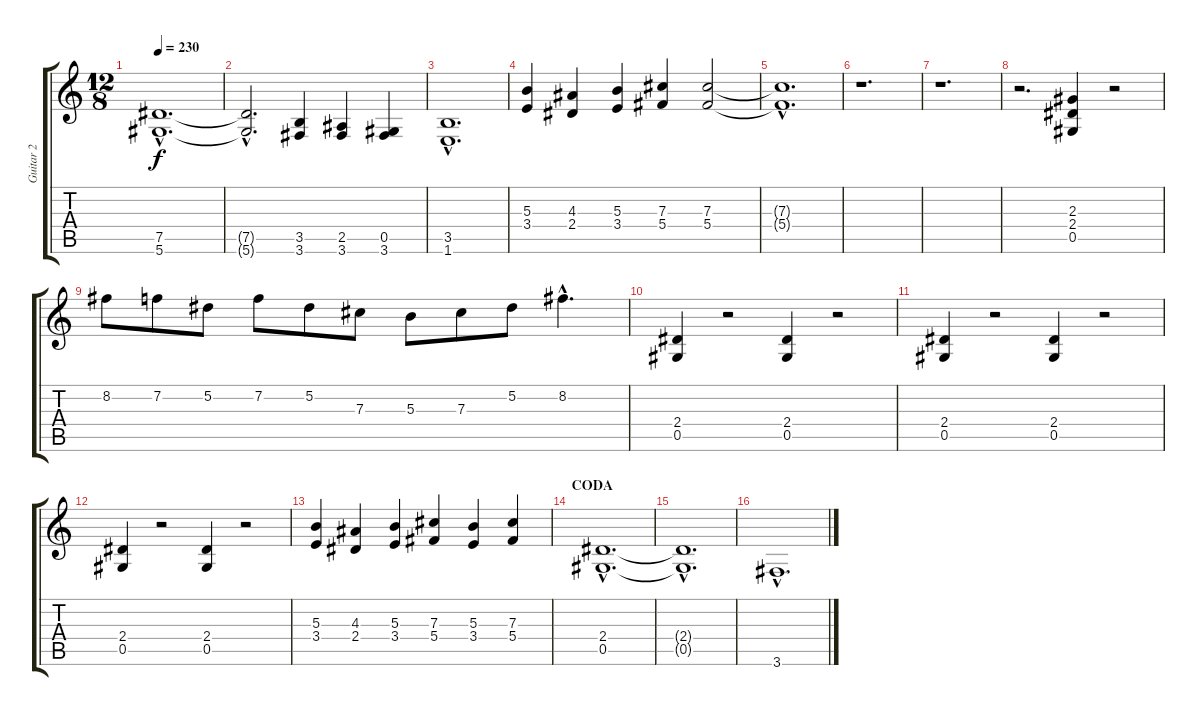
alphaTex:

\track ("Guitar 2" "Guitar 2") {instrument distortionguitar}
\staff {score tabs}
\tuning (Eb4 Bb3 Gb3 Db3 Ab2 Eb2) {hide}
\ts (12 8)
\tempo 230
\clef g2
\ks c
(7.5{hac} 5.6{hac}).1{d dy f} |
(7.5{hac t} 5.6{hac t}).2{d} (3.5 3.6).4 (2.5 3.6).4 (0.5 3.6).4 |
(3.5{hac} 1.6{hac}).1{d} |
(5.3 3.4).4 (4.3 2.4).4 (5.3 3.4).4 (7.3 5.4).4 (7.3 5.4).2 |
(7.3{hac t} 5.4{hac t}).1{d} |
r.1{d} |
r.1{d} |
r.2{d} (2.3 2.4 0.5).4 r.2 |
8.2.8 7.2.8 5.2.8 7.2.8 5.2.8 7.3.8 5.3.8 7.3.8 5.2.8 8.2{hac}.4{d} |
(2.4 0.5).4 r.2 (2.4 0.5).4 r.2 |
(2.4 0.5).4 r.2 (2.4 0.5).4 r.2 |
(2.4 0.5).4 r.2 (2.4 0.5).4 r.2 |
(5.3 3.4).4 (4.3 2.4).4 (5.3 3.4).4 (7.3 5.4).4 (5.3 3.4).4 (7.3 5.4).4 |
\section ("" "CODA")
(2.4{hac} 0.5{hac}).1{d} |
(2.4{hac t} 0.5{hac t}).1{d} |
3.6{hac}.1{d}
